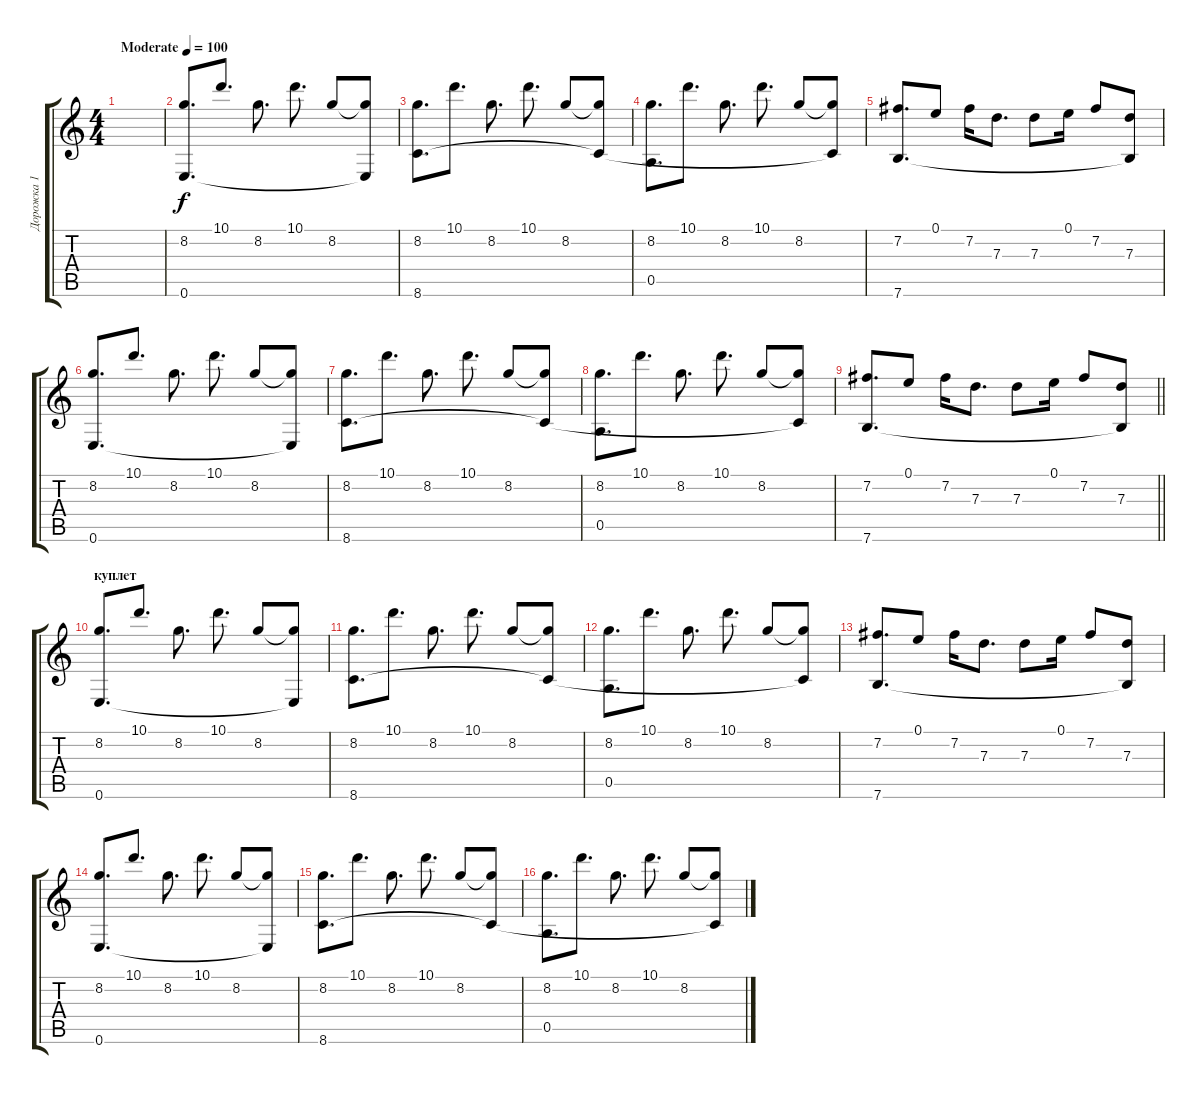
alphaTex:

\track ("Дорожка 1" "Дорожка 1") {instrument acousticguitarsteel}
\staff {score tabs}
\tuning (E4 B3 G3 D3 A2 E2) {hide}
\ts (4 4)
\tempo (100 "Moderate")
\clef g2
\ks c
|
(8.2 0.6).8{d} 10.1.8{d} 8.2.8{d} 10.1.8{d} 8.2.8 (8.2{t} 0.6{t}).8 |
(8.2 8.6).8{d} 10.1.8{d} 8.2.8{d} 10.1.8{d} 8.2.8 (8.2{t} 8.6{t}).8 |
(8.2 0.5).8{d} 10.1.8{d} 8.2.8{d} 10.1.8{d} 8.2.8 (8.2{t} 8.6{t}).8 |
(7.2 7.6).8{d} 0.1.8 7.2.16 7.3.8{d} 7.3.8 0.1.16 7.2.8 (7.3 7.6{t}).8 |
(8.2 0.6).8{d} 10.1.8{d} 8.2.8{d} 10.1.8{d} 8.2.8 (8.2{t} 0.6{t}).8 |
(8.2 8.6).8{d} 10.1.8{d} 8.2.8{d} 10.1.8{d} 8.2.8 (8.2{t} 8.6{t}).8 |
(8.2 0.5).8{d} 10.1.8{d} 8.2.8{d} 10.1.8{d} 8.2.8 (8.2{t} 8.6{t}).8 |
\barLineRight lightlight
(7.2 7.6).8{d} 0.1.8 7.2.16 7.3.8{d} 7.3.8 0.1.16 7.2.8 (7.3 7.6{t}).8 |
\section ("" "куплет")
(8.2 0.6).8{d} 10.1.8{d} 8.2.8{d} 10.1.8{d} 8.2.8 (8.2{t} 0.6{t}).8 |
(8.2 8.6).8{d} 10.1.8{d} 8.2.8{d} 10.1.8{d} 8.2.8 (8.2{t} 8.6{t}).8 |
(8.2 0.5).8{d} 10.1.8{d} 8.2.8{d} 10.1.8{d} 8.2.8 (8.2{t} 8.6{t}).8 |
(7.2 7.6).8{d} 0.1.8 7.2.16 7.3.8{d} 7.3.8 0.1.16 7.2.8 (7.3 7.6{t}).8 |
(8.2 0.6).8{d} 10.1.8{d} 8.2.8{d} 10.1.8{d} 8.2.8 (8.2{t} 0.6{t}).8 |
(8.2 8.6).8{d} 10.1.8{d} 8.2.8{d} 10.1.8{d} 8.2.8 (8.2{t} 8.6{t}).8 |
(8.2 0.5).8{d} 10.1.8{d} 8.2.8{d} 10.1.8{d} 8.2.8 (8.2{t} 8.6{t}).8
